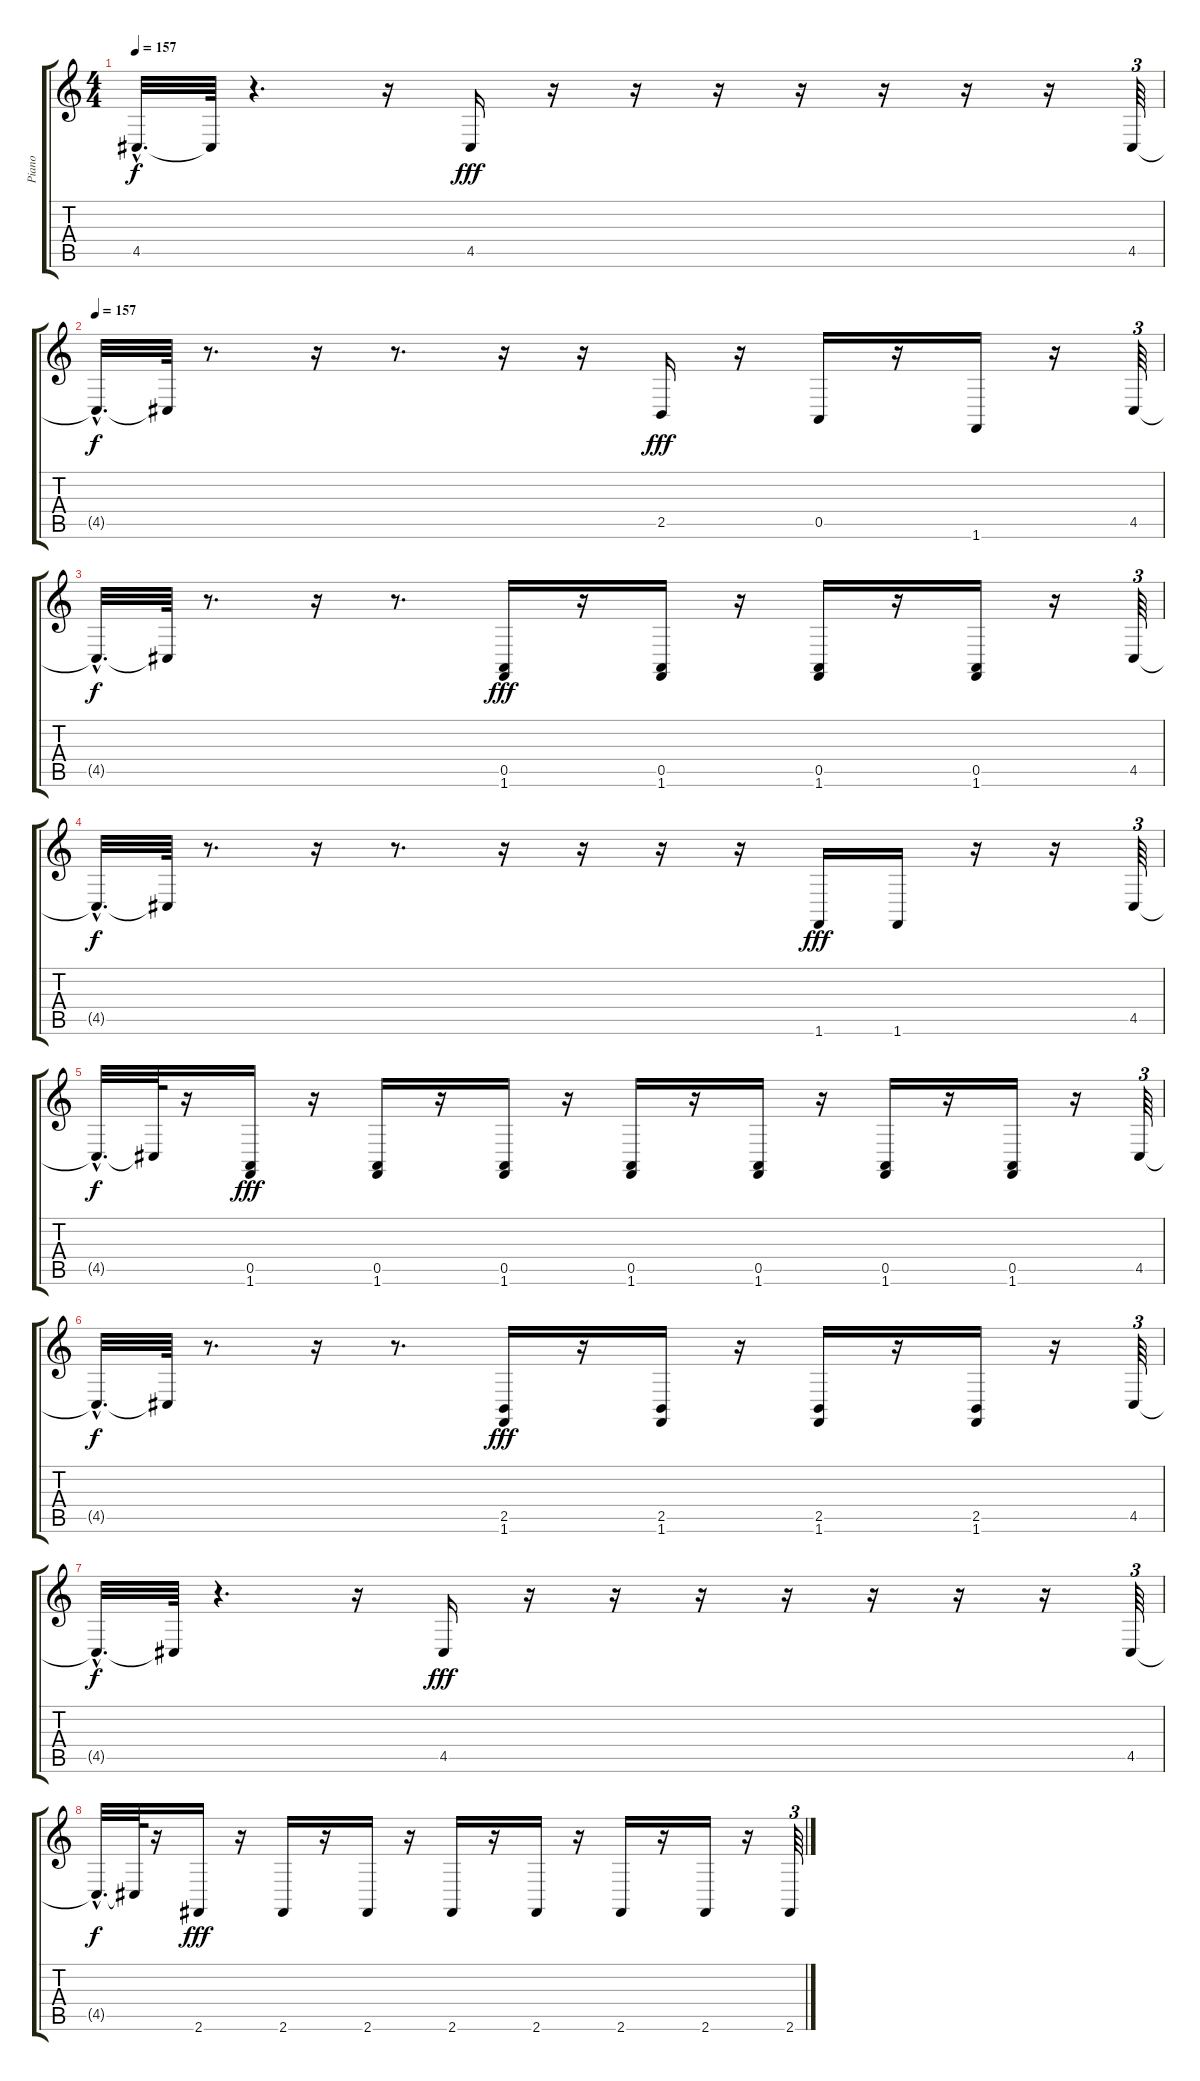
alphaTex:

\track ("Piano" "Piano") {instrument acousticgrandpiano}
\staff {score tabs}
\tuning (E4 B3 G3 D3 A2 E2) {hide}
\ts (4 4)
\tempo 157
\clef g2
\ks c
4.5{hac t}.32{d dy f} 4.5{t}.64 r.4{d} r.16 4.5.16{dy fff} r.16 r.16 r.16 r.16 r.16 r.16 r.16 4.5.64{tu (3 2)} |
\tempo 157
4.5{hac t}.32{d dy f} 4.5{t}.64 r.8{d} r.16 r.8{d} r.16 r.16 2.5.16{dy fff} r.16 0.5.16 r.16 1.6.16 r.16 4.5.64{tu (3 2)} |
4.5{hac t}.32{d dy f} 4.5{t}.64 r.8{d} r.16 r.8{d} (0.5 1.6).16{dy fff} r.16 (0.5 1.6).16 r.16 (0.5 1.6).16 r.16 (0.5 1.6).16 r.16 4.5.64{tu (3 2)} |
4.5{hac t}.32{d dy f} 4.5{t}.64 r.8{d} r.16 r.8{d} r.16 r.16 r.16 r.16 1.6.16{dy fff} 1.6.16 r.16 r.16 4.5.64{tu (3 2)} |
4.5{hac t}.32{d dy f} 4.5{t}.64 r.16 (0.5 1.6).16{dy fff} r.16 (0.5 1.6).16 r.16 (0.5 1.6).16 r.16 (0.5 1.6).16 r.16 (0.5 1.6).16 r.16 (0.5 1.6).16 r.16 (0.5 1.6).16 r.16 4.5.64{tu (3 2)} |
4.5{hac t}.32{d dy f} 4.5{t}.64 r.8{d} r.16 r.8{d} (2.5 1.6).16{dy fff} r.16 (2.5 1.6).16 r.16 (2.5 1.6).16 r.16 (2.5 1.6).16 r.16 4.5.64{tu (3 2)} |
4.5{hac t}.32{d dy f} 4.5{t}.64 r.4{d} r.16 4.5.16{dy fff} r.16 r.16 r.16 r.16 r.16 r.16 r.16 4.5.64{tu (3 2)} |
4.5{hac t}.32{d dy f} 4.5{t}.64 r.16 2.6.16{dy fff} r.16 2.6.16 r.16 2.6.16 r.16 2.6.16 r.16 2.6.16 r.16 2.6.16 r.16 2.6.16 r.16 2.6.64{tu (3 2)}
